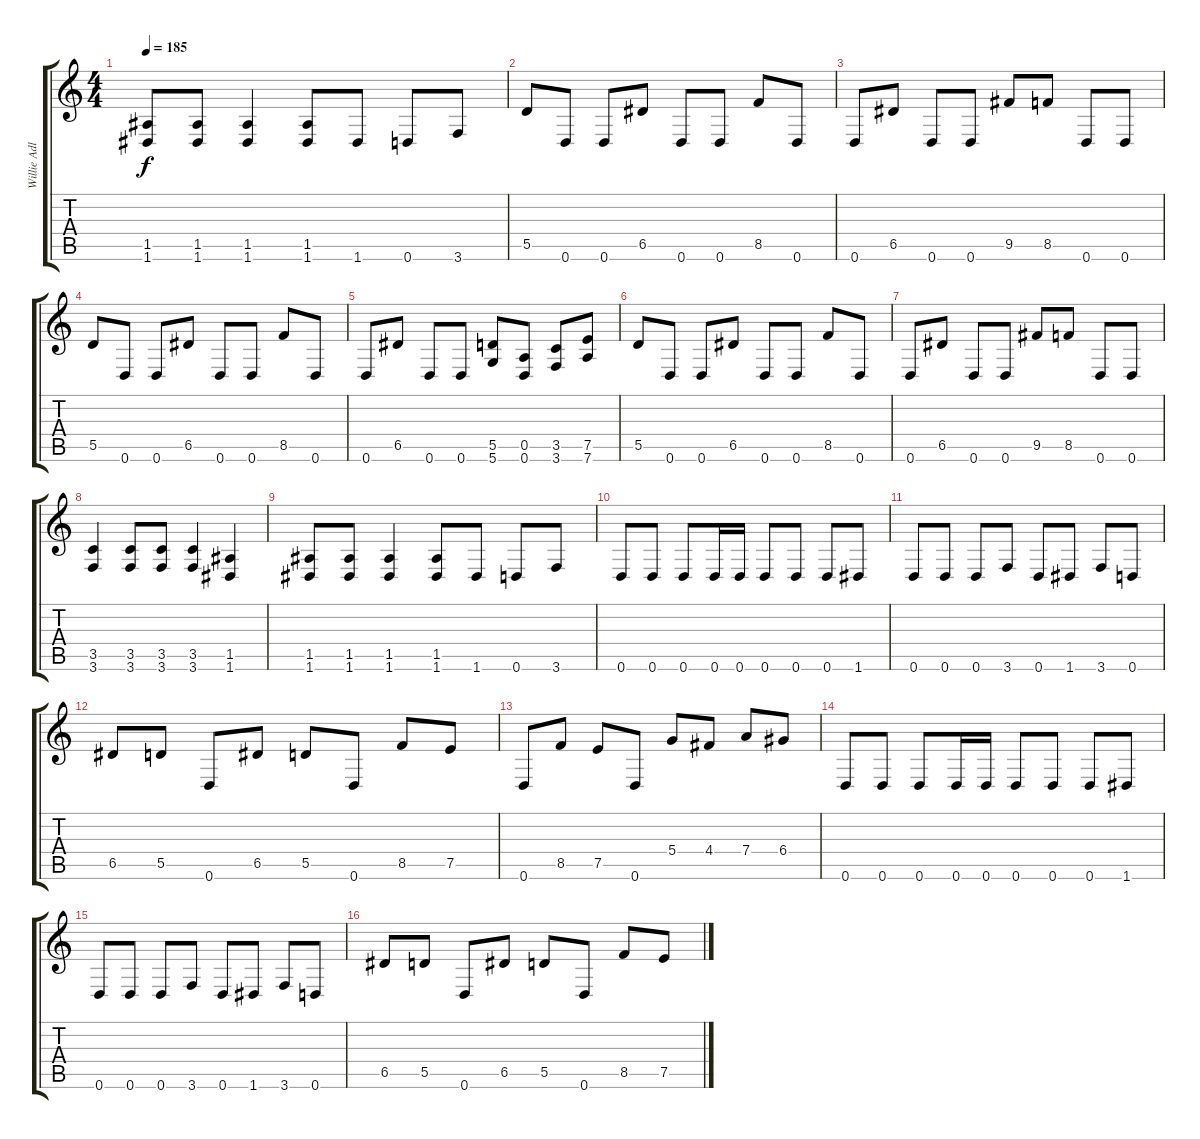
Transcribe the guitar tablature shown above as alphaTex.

\track ("Willie Adler" "Willie Adl") {instrument distortionguitar}
\staff {score tabs}
\tuning (E4 B3 G3 D3 A2 D2) {hide}
\ts (4 4)
\tempo 185
\clef g2
\ks c
(1.5 1.6).8{dy f} (1.5 1.6).8 (1.5 1.6).4 (1.5 1.6).8 1.6.8 0.6.8 3.6.8 |
5.5.8 0.6.8 0.6.8 6.5.8 0.6.8 0.6.8 8.5.8 0.6.8 |
0.6.8 6.5.8 0.6.8 0.6.8 9.5.8 8.5.8 0.6.8 0.6.8 |
5.5.8 0.6.8 0.6.8 6.5.8 0.6.8 0.6.8 8.5.8 0.6.8 |
0.6.8 6.5.8 0.6.8 0.6.8 (5.5 5.6).8 (0.5 0.6).8 (3.5 3.6).8 (7.5 7.6).8 |
5.5.8 0.6.8 0.6.8 6.5.8 0.6.8 0.6.8 8.5.8 0.6.8 |
0.6.8 6.5.8 0.6.8 0.6.8 9.5.8 8.5.8 0.6.8 0.6.8 |
(3.5 3.6).4 (3.5 3.6).8 (3.5 3.6).8 (3.5 3.6).4 (1.5 1.6).4 |
(1.5 1.6).8 (1.5 1.6).8 (1.5 1.6).4 (1.5 1.6).8 1.6.8 0.6.8 3.6.8 |
0.6.8 0.6.8 0.6.8 0.6.16 0.6.16 0.6.8 0.6.8 0.6.8 1.6.8 |
0.6.8 0.6.8 0.6.8 3.6.8 0.6.8 1.6.8 3.6.8 0.6.8 |
6.5.8 5.5.8 0.6.8 6.5.8 5.5.8 0.6.8 8.5.8 7.5.8 |
0.6.8 8.5.8 7.5.8 0.6.8 5.4.8 4.4.8 7.4.8 6.4.8 |
0.6.8 0.6.8 0.6.8 0.6.16 0.6.16 0.6.8 0.6.8 0.6.8 1.6.8 |
0.6.8 0.6.8 0.6.8 3.6.8 0.6.8 1.6.8 3.6.8 0.6.8 |
6.5.8 5.5.8 0.6.8 6.5.8 5.5.8 0.6.8 8.5.8 7.5.8
